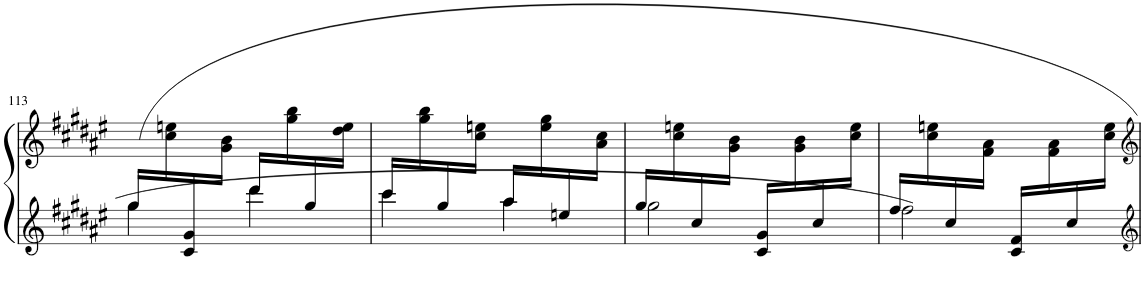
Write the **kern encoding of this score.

**kern	**kern	**dynam
*part1	*part1	*part1
*staff2	*staff1	*staff1/2
*I"Piano	*	*
!!LO:PB:g=z
*clefG2	*clefG2	*
*k[f#c#g#d#a#e#]	*k[f#c#g#d#a#e#]	*
*M2/4	*M2/4	*
=113	=113	=113
*^	*^	*
*	*^	*	*^	*
4gg#\	4ryy	16gg#/LL	4ryy	4ryy	16ryy	.
!	!	!	!	!	!	!LO:HP:b
.	.	16ryy	.	.	16cc#\ 16een\	<
.	.	16c#/ 16g#/	.	.	16ryy	[
.	.	16ryy	.	.	16g#\ 16b\JJ	.
4ryy	16ddd#/LL	4ddd#\	4ryy	16ryy	4ryy	.
.	16ryy	.	.	16gg#\ 16bb\	.	.
.	16gg#/	.	.	16ryy	.	.
.	16ryy	.	.	16dd#\ 16ee\JJ	.	.
*	*	*	*	*v	*v	*
=114	=114	=114	=114	=114	=114
4ccc#\	16ccc#/LL	4ryy	16ryy	16ryy	.
*	*	*	*v	*v	*
.	16ryy	.	16gg#\ 16bb\	.
.	16gg#/	.	16ryy	.
.	16ryy	.	16cc#\ 16een\JJ	.
4aa#\	4ryy	16aa#/LL	4ryy	.
*	*	*	*^	*
.	.	16ryy	.	16ee\ 16gg#\	.
.	.	16een/	.	16ryy	.
.	.	16ryy	.	16a#\ 16cc#\JJ	.
*	*v	*v	*	*	*
*	*	*v	*v	*
=115	=115	=115	=115
2gg#\	16gg#/LL	16ryy	.
.	16ryy	16cc#\ 16een\	.
.	16cc#/	16ryy	.
.	16ryy	16g#\ 16b\JJ	.
.	16c#/ 16g#/LL	16ryy	.
.	16ryy	16g#\ 16b\	.
.	16cc#/	16ryy	.
.	16ryy	16cc#\ 16ee\JJ	.
=116	=116	=116	=116
2ff#\	16ff#/LL	16ryy	.
.	16ryy	16cc#\ 16een\	.
.	16cc#/	16ryy	.
.	16ryy	16f#\ 16a#\JJ	.
.	16c#/ 16f#/LL	16ryy	.
.	16ryy	16f#\ 16a#\	.
.	16cc#/	16ryy	.
.	16ryy	16cc#\ 16ee\JJ	.
*v	*v	*	*
=	=	=
*-	*-	*-
